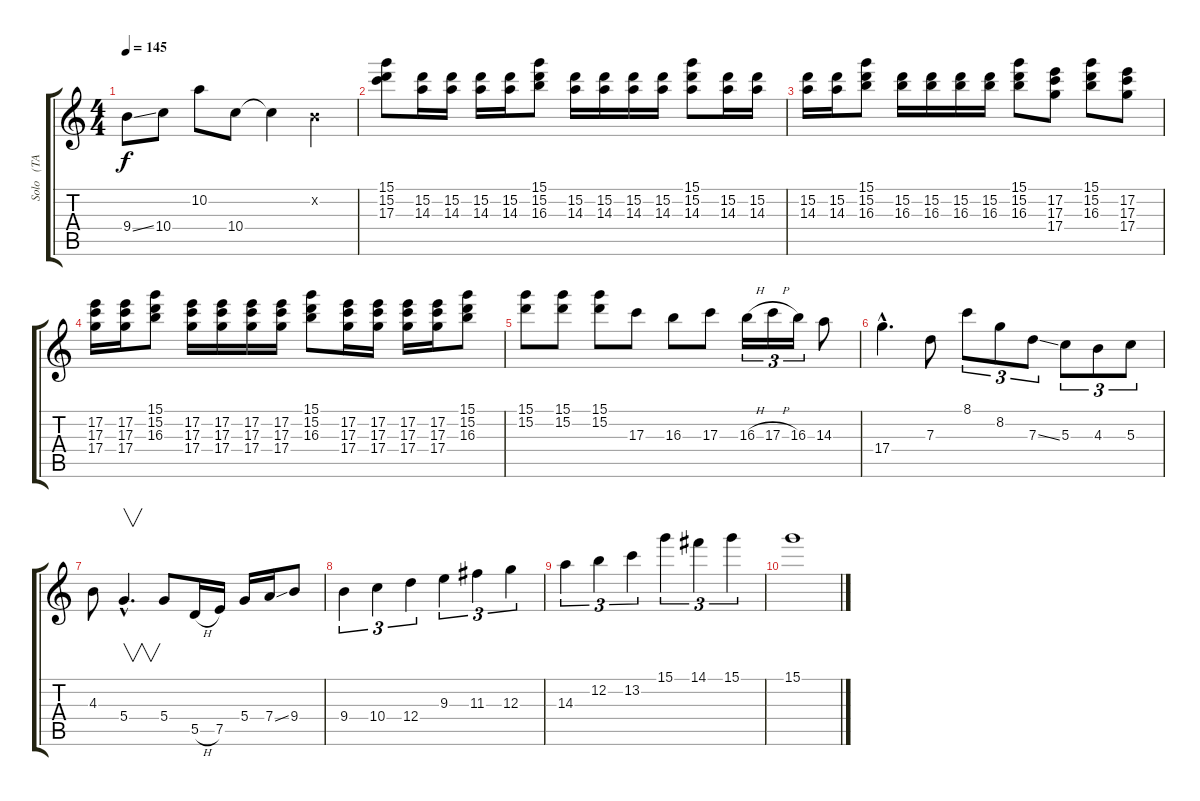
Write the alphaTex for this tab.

\track ("Solo   (TAKUYA)" "Solo   (TA") {instrument distortionguitar}
\staff {score tabs}
\tuning (E4 B3 G3 D3 A2 E2) {hide}
\ts (4 4)
\tempo 145
\clef g2
\ks c
9.4{ss}.8{dy f} 10.4.8 10.2.8 10.4.8 10.4{t}.4 0.2{x}.4 |
(15.1 15.2 17.3).8 (15.2 14.3).16 (15.2 14.3).16 (15.2 14.3).16 (15.2 14.3).16 (15.1 15.2 16.3).8 (15.2 14.3).16 (15.2 14.3).16 (15.2 14.3).16 (15.2 14.3).16 (15.1 15.2 14.3).8 (15.2 14.3).16 (15.2 14.3).16 |
(15.2 14.3).16 (15.2 14.3).16 (15.1 15.2 16.3).8 (15.2 16.3).16 (15.2 16.3).16 (15.2 16.3).16 (15.2 16.3).16 (15.1 15.2 16.3).8 (17.2 17.3 17.4).8 (15.1 15.2 16.3).8 (17.2 17.3 17.4).8 |
(17.2 17.3 17.4).16 (17.2 17.3 17.4).16 (15.1 15.2 16.3).8 (17.2 17.3 17.4).16 (17.2 17.3 17.4).16 (17.2 17.3 17.4).16 (17.2 17.3 17.4).16 (15.1 15.2 16.3).8 (17.2 17.3 17.4).16 (17.2 17.3 17.4).16 (17.2 17.3 17.4).16 (17.2 17.3 17.4).16 (15.1 15.2 16.3).8 |
(15.1 15.2).8 (15.1 15.2).8 (15.1 15.2).8 17.3.8 16.3.8 17.3.8 16.3{h}.16{tu (3 2)} 17.3{h}.16{tu (3 2)} 16.3.16{tu (3 2)} 14.3.8 |
17.4{hac}.4{d} 7.3.8 8.1.8{tu (3 2)} 8.2.8{tu (3 2)} 7.3{ss}.8{tu (3 2)} 5.3.8{tu (3 2)} 4.3.8{tu (3 2)} 5.3.8{tu (3 2)} |
4.3.8 5.4{hac}.4{v d} 5.4.8 5.5{h}.16 7.5.16 5.4.16 7.4{ss}.16 9.4.8 |
9.4.4{tu (3 2)} 10.4.4{tu (3 2)} 12.4.4{tu (3 2)} 9.3.4{tu (3 2)} 11.3.4{tu (3 2)} 12.3.4{tu (3 2)} |
14.3.4{tu (3 2)} 12.2.4{tu (3 2)} 13.2.4{tu (3 2)} 15.1.4{tu (3 2)} 14.1.4{tu (3 2)} 15.1.4{tu (3 2)} |
15.1.1
